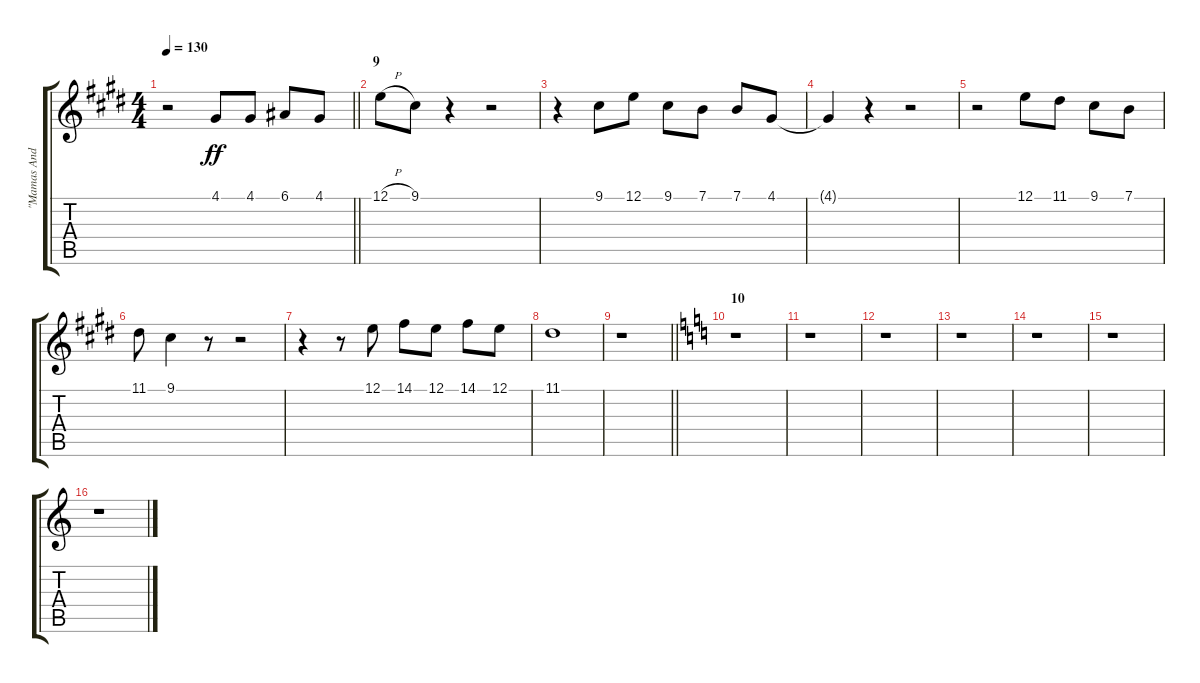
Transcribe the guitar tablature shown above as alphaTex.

\track ("\"Mamas And The Papas\" voice" "\"Mamas And") {instrument recorder}
\staff {score tabs}
\tuning (E4 B3 G3 D3 A2 E2) {hide}
\ts (4 4)
\tempo 130
\clef g2
\barLineRight lightlight
\ks e
r.2{dy ff} 4.1.8 4.1.8 6.1.8 4.1.8 |
\section ("" "9")
12.1{h}.8 9.1.8 r.4 r.2 |
r.4 9.1.8 12.1.8 9.1.8 7.1.8 7.1.8 4.1.8 |
4.1{t}.4 r.4 r.2 |
r.2 12.1.8 11.1.8 9.1.8 7.1.8 |
11.1.8 9.1.4 r.8 r.2 |
r.4 r.8 12.1.8 14.1.8 12.1.8 14.1.8 12.1.8 |
11.1.1 |
\barLineRight lightlight
r.1 |
\section ("" "10")
\ks c
r.1 |
r.1 |
r.1 |
r.1 |
r.1 |
r.1 |
r.1
